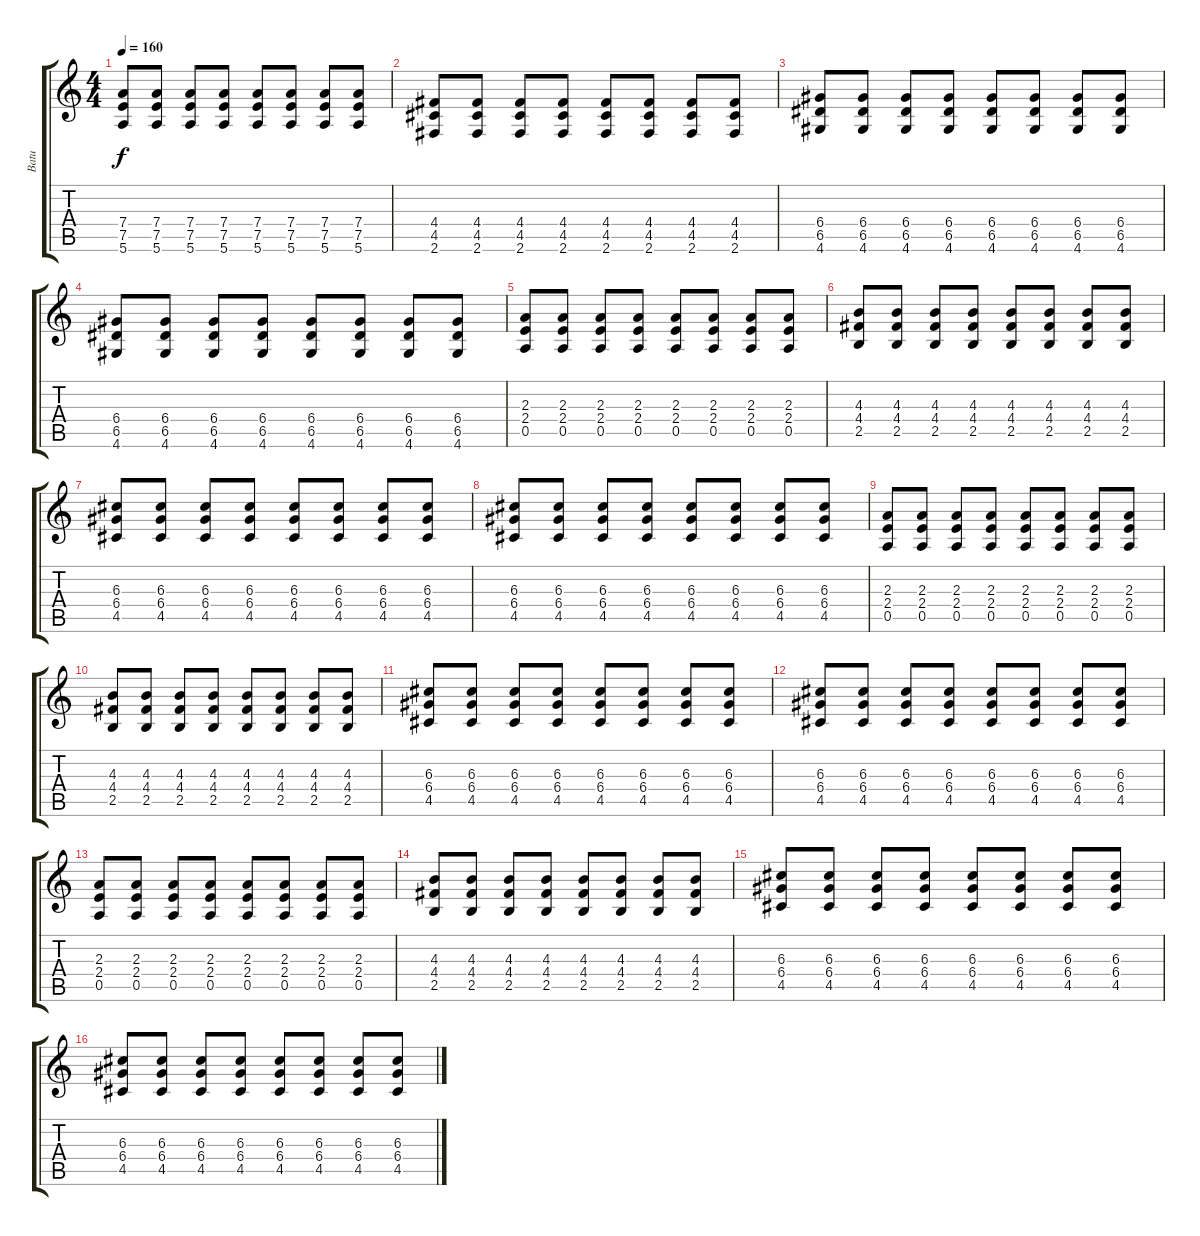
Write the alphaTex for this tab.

\track ("Batu" "Batu") {instrument distortionguitar}
\staff {score tabs}
\tuning (E4 B3 G3 D3 A2 E2) {hide}
\ts (4 4)
\tempo 160
\clef g2
\ks c
(7.4 7.5 5.6).8{dy f} (7.4 7.5 5.6).8 (7.4 7.5 5.6).8 (7.4 7.5 5.6).8 (7.4 7.5 5.6).8 (7.4 7.5 5.6).8 (7.4 7.5 5.6).8 (7.4 7.5 5.6).8 |
(4.4 4.5 2.6).8 (4.4 4.5 2.6).8 (4.4 4.5 2.6).8 (4.4 4.5 2.6).8 (4.4 4.5 2.6).8 (4.4 4.5 2.6).8 (4.4 4.5 2.6).8 (4.4 4.5 2.6).8 |
(6.4 6.5 4.6).8 (6.4 6.5 4.6).8 (6.4 6.5 4.6).8 (6.4 6.5 4.6).8 (6.4 6.5 4.6).8 (6.4 6.5 4.6).8 (6.4 6.5 4.6).8 (6.4 6.5 4.6).8 |
(6.4 6.5 4.6).8 (6.4 6.5 4.6).8 (6.4 6.5 4.6).8 (6.4 6.5 4.6).8 (6.4 6.5 4.6).8 (6.4 6.5 4.6).8 (6.4 6.5 4.6).8 (6.4 6.5 4.6).8 |
(2.3 2.4 0.5).8 (2.3 2.4 0.5).8 (2.3 2.4 0.5).8 (2.3 2.4 0.5).8 (2.3 2.4 0.5).8 (2.3 2.4 0.5).8 (2.3 2.4 0.5).8 (2.3 2.4 0.5).8 |
(4.3 4.4 2.5).8 (4.3 4.4 2.5).8 (4.3 4.4 2.5).8 (4.3 4.4 2.5).8 (4.3 4.4 2.5).8 (4.3 4.4 2.5).8 (4.3 4.4 2.5).8 (4.3 4.4 2.5).8 |
(6.3 6.4 4.5).8 (6.3 6.4 4.5).8 (6.3 6.4 4.5).8 (6.3 6.4 4.5).8 (6.3 6.4 4.5).8 (6.3 6.4 4.5).8 (6.3 6.4 4.5).8 (6.3 6.4 4.5).8 |
(6.3 6.4 4.5).8 (6.3 6.4 4.5).8 (6.3 6.4 4.5).8 (6.3 6.4 4.5).8 (6.3 6.4 4.5).8 (6.3 6.4 4.5).8 (6.3 6.4 4.5).8 (6.3 6.4 4.5).8 |
(2.3 2.4 0.5).8 (2.3 2.4 0.5).8 (2.3 2.4 0.5).8 (2.3 2.4 0.5).8 (2.3 2.4 0.5).8 (2.3 2.4 0.5).8 (2.3 2.4 0.5).8 (2.3 2.4 0.5).8 |
(4.3 4.4 2.5).8 (4.3 4.4 2.5).8 (4.3 4.4 2.5).8 (4.3 4.4 2.5).8 (4.3 4.4 2.5).8 (4.3 4.4 2.5).8 (4.3 4.4 2.5).8 (4.3 4.4 2.5).8 |
(6.3 6.4 4.5).8 (6.3 6.4 4.5).8 (6.3 6.4 4.5).8 (6.3 6.4 4.5).8 (6.3 6.4 4.5).8 (6.3 6.4 4.5).8 (6.3 6.4 4.5).8 (6.3 6.4 4.5).8 |
(6.3 6.4 4.5).8 (6.3 6.4 4.5).8 (6.3 6.4 4.5).8 (6.3 6.4 4.5).8 (6.3 6.4 4.5).8 (6.3 6.4 4.5).8 (6.3 6.4 4.5).8 (6.3 6.4 4.5).8 |
(2.3 2.4 0.5).8 (2.3 2.4 0.5).8 (2.3 2.4 0.5).8 (2.3 2.4 0.5).8 (2.3 2.4 0.5).8 (2.3 2.4 0.5).8 (2.3 2.4 0.5).8 (2.3 2.4 0.5).8 |
(4.3 4.4 2.5).8 (4.3 4.4 2.5).8 (4.3 4.4 2.5).8 (4.3 4.4 2.5).8 (4.3 4.4 2.5).8 (4.3 4.4 2.5).8 (4.3 4.4 2.5).8 (4.3 4.4 2.5).8 |
(6.3 6.4 4.5).8 (6.3 6.4 4.5).8 (6.3 6.4 4.5).8 (6.3 6.4 4.5).8 (6.3 6.4 4.5).8 (6.3 6.4 4.5).8 (6.3 6.4 4.5).8 (6.3 6.4 4.5).8 |
(6.3 6.4 4.5).8 (6.3 6.4 4.5).8 (6.3 6.4 4.5).8 (6.3 6.4 4.5).8 (6.3 6.4 4.5).8 (6.3 6.4 4.5).8 (6.3 6.4 4.5).8 (6.3 6.4 4.5).8
